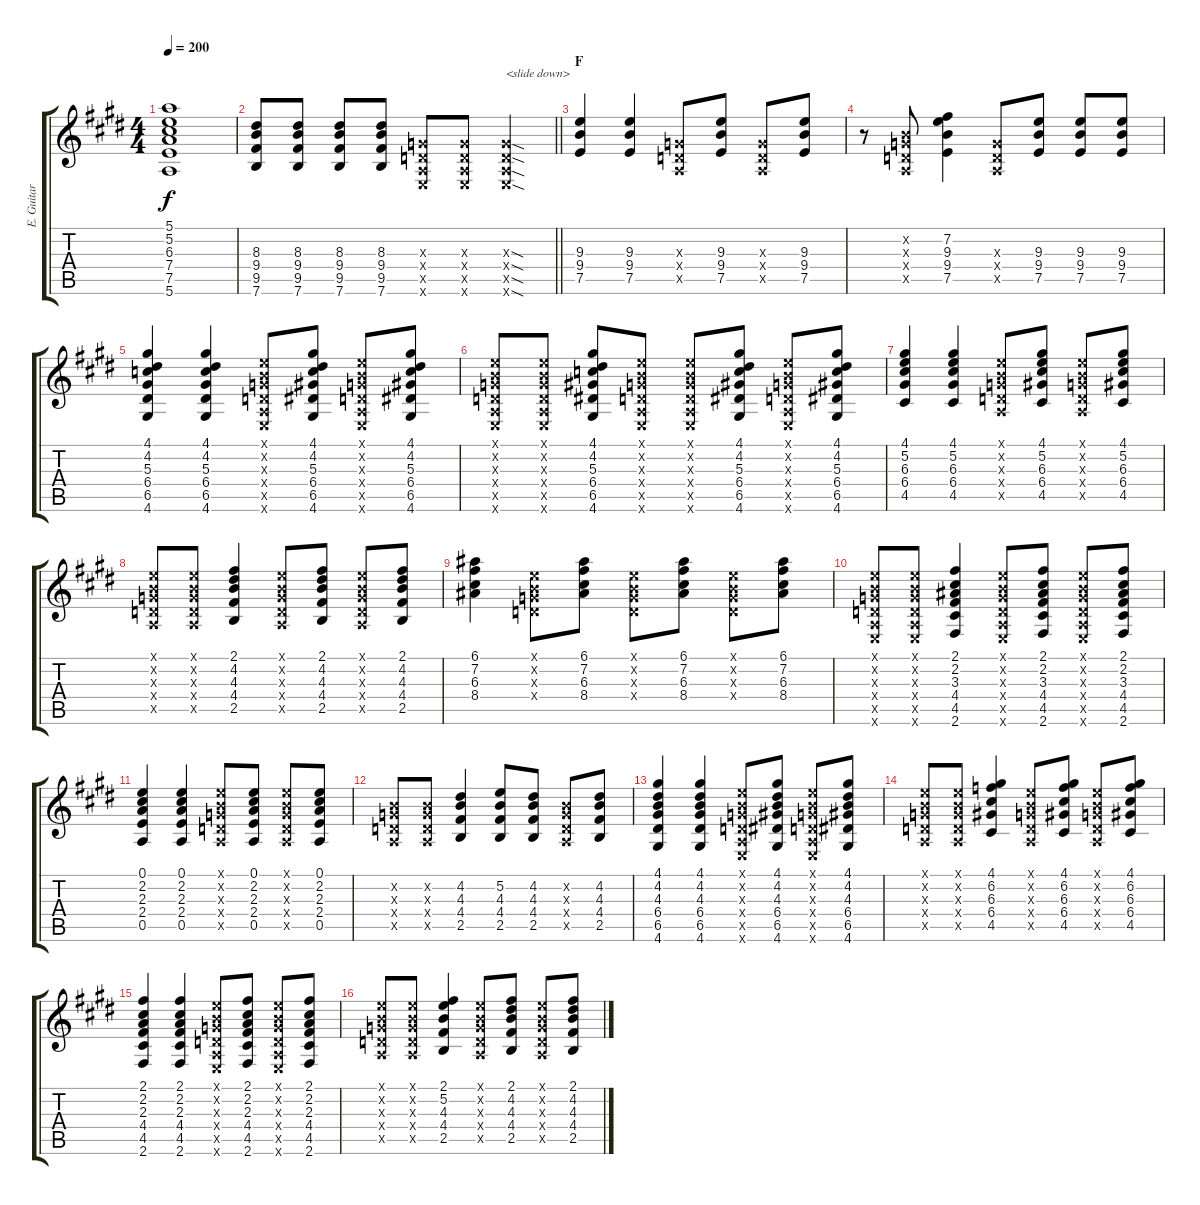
\track ("E. Guitar II" "E. Guitar ") {instrument overdrivenguitar}
\staff {score tabs}
\tuning (E4 B3 G3 D3 A2 E2) {hide}
\ts (4 4)
\tempo 200
\clef g2
\ks e
(5.1 5.2 6.3 7.4 7.5 5.6).1{dy f} |
\barLineRight lightlight
(8.3 9.4 9.5 7.6).8 (8.3 9.4 9.5 7.6).8 (8.3 9.4 9.5 7.6).8 (8.3 9.4 9.5 7.6).8 (0.3{x} 0.4{x} 0.5{x} 0.6{x}).8 (0.3{x} 0.4{x} 0.5{x} 0.6{x}).8 (0.3{sod x} 0.4{sod x} 0.5{sod x} 0.6{sod x}).4{txt "<slide down>"} |
\section ("" "F")
(9.3 9.4 7.5).4 (9.3 9.4 7.5).4 (0.3{x} 0.4{x} 0.5{x}).8 (9.3 9.4 7.5).8 (0.3{x} 0.4{x} 0.5{x}).8 (9.3 9.4 7.5).8 |
r.8 (0.2{x} 0.3{x} 0.4{x} 0.5{x}).8 (7.2 9.3 9.4 7.5).4 (0.3{x} 0.4{x} 0.5{x}).8 (9.3 9.4 7.5).8 (9.3 9.4 7.5).8 (9.3 9.4 7.5).8 |
(4.1 4.2 5.3 6.4 6.5 4.6).4 (4.1 4.2 5.3 6.4 6.5 4.6).4 (0.1{x} 0.2{x} 0.3{x} 0.4{x} 0.5{x} 0.6{x}).8 (4.1 4.2 5.3 6.4 6.5 4.6).8 (0.1{x} 0.2{x} 0.3{x} 0.4{x} 0.5{x} 0.6{x}).8 (4.1 4.2 5.3 6.4 6.5 4.6).8 |
(0.1{x} 0.2{x} 0.3{x} 0.4{x} 0.5{x} 0.6{x}).8 (0.1{x} 0.2{x} 0.3{x} 0.4{x} 0.5{x} 0.6{x}).8 (4.1 4.2 5.3 6.4 6.5 4.6).8 (0.1{x} 0.2{x} 0.3{x} 0.4{x} 0.5{x} 0.6{x}).8 (0.1{x} 0.2{x} 0.3{x} 0.4{x} 0.5{x} 0.6{x}).8 (4.1 4.2 5.3 6.4 6.5 4.6).8 (0.1{x} 0.2{x} 0.3{x} 0.4{x} 0.5{x} 0.6{x}).8 (4.1 4.2 5.3 6.4 6.5 4.6).8 |
(4.1 5.2 6.3 6.4 4.5).4 (4.1 5.2 6.3 6.4 4.5).4 (0.1{x} 0.2{x} 0.3{x} 0.4{x} 0.5{x}).8 (4.1 5.2 6.3 6.4 4.5).8 (0.1{x} 0.2{x} 0.3{x} 0.4{x} 0.5{x}).8 (4.1 5.2 6.3 6.4 4.5).8 |
(0.1{x} 0.2{x} 0.3{x} 0.4{x} 0.5{x}).8 (0.1{x} 0.2{x} 0.3{x} 0.4{x} 0.5{x}).8 (2.1 4.2 4.3 4.4 2.5).4 (0.1{x} 0.2{x} 0.3{x} 0.4{x} 0.5{x}).8 (2.1 4.2 4.3 4.4 2.5).8 (0.1{x} 0.2{x} 0.3{x} 0.4{x} 0.5{x}).8 (2.1 4.2 4.3 4.4 2.5).8 |
(6.1 7.2 6.3 8.4).4 (0.1{x} 0.2{x} 0.3{x} 0.4{x}).8 (6.1 7.2 6.3 8.4).8 (0.1{x} 0.2{x} 0.3{x} 0.4{x}).8 (6.1 7.2 6.3 8.4).8 (0.1{x} 0.2{x} 0.3{x} 0.4{x}).8 (6.1 7.2 6.3 8.4).8 |
(0.1{x} 0.2{x} 0.3{x} 0.4{x} 0.5{x} 0.6{x}).8 (0.1{x} 0.2{x} 0.3{x} 0.4{x} 0.5{x} 0.6{x}).8 (2.1 2.2 3.3 4.4 4.5 2.6).4 (0.1{x} 0.2{x} 0.3{x} 0.4{x} 0.5{x} 0.6{x}).8 (2.1 2.2 3.3 4.4 4.5 2.6).8 (0.1{x} 0.2{x} 0.3{x} 0.4{x} 0.5{x} 0.6{x}).8 (2.1 2.2 3.3 4.4 4.5 2.6).8 |
(0.1 2.2 2.3 2.4 0.5).4 (0.1 2.2 2.3 2.4 0.5).4 (0.1{x} 0.2{x} 0.3{x} 0.4{x} 0.5{x}).8 (0.1 2.2 2.3 2.4 0.5).8 (0.1{x} 0.2{x} 0.3{x} 0.4{x} 0.5{x}).8 (0.1 2.2 2.3 2.4 0.5).8 |
(0.2{x} 0.3{x} 0.4{x} 0.5{x}).8 (0.2{x} 0.3{x} 0.4{x} 0.5{x}).8 (4.2 4.3 4.4 2.5).4 (5.2 4.3 4.4 2.5).8 (4.2 4.3 4.4 2.5).8 (0.2{x} 0.3{x} 0.4{x} 0.5{x}).8 (4.2 4.3 4.4 2.5).8 |
(4.1 4.2 4.3 6.4 6.5 4.6).4 (4.1 4.2 4.3 6.4 6.5 4.6).4 (0.1{x} 0.2{x} 0.3{x} 0.4{x} 0.5{x} 0.6{x}).8 (4.1 4.2 4.3 6.4 6.5 4.6).8 (0.1{x} 0.2{x} 0.3{x} 0.4{x} 0.5{x} 0.6{x}).8 (4.1 4.2 4.3 6.4 6.5 4.6).8 |
(0.1{x} 0.2{x} 0.3{x} 0.4{x} 0.5{x}).8 (0.1{x} 0.2{x} 0.3{x} 0.4{x} 0.5{x}).8 (4.1 6.2 6.3 6.4 4.5).4 (0.1{x} 0.2{x} 0.3{x} 0.4{x} 0.5{x}).8 (4.1 6.2 6.3 6.4 4.5).8 (0.1{x} 0.2{x} 0.3{x} 0.4{x} 0.5{x}).8 (4.1 6.2 6.3 6.4 4.5).8 |
(2.1 2.2 2.3 4.4 4.5 2.6).4 (2.1 2.2 2.3 4.4 4.5 2.6).4 (0.1{x} 0.2{x} 0.3{x} 0.4{x} 0.5{x} 0.6{x}).8 (2.1 2.2 2.3 4.4 4.5 2.6).8 (0.1{x} 0.2{x} 0.3{x} 0.4{x} 0.5{x} 0.6{x}).8 (2.1 2.2 2.3 4.4 4.5 2.6).8 |
(0.1{x} 0.2{x} 0.3{x} 0.4{x} 0.5{x}).8 (0.1{x} 0.2{x} 0.3{x} 0.4{x} 0.5{x}).8 (2.1 5.2 4.3 4.4 2.5).4 (0.1{x} 0.2{x} 0.3{x} 0.4{x} 0.5{x}).8 (2.1 4.2 4.3 4.4 2.5).8 (0.1{x} 0.2{x} 0.3{x} 0.4{x} 0.5{x}).8 (2.1 4.2 4.3 4.4 2.5).8
